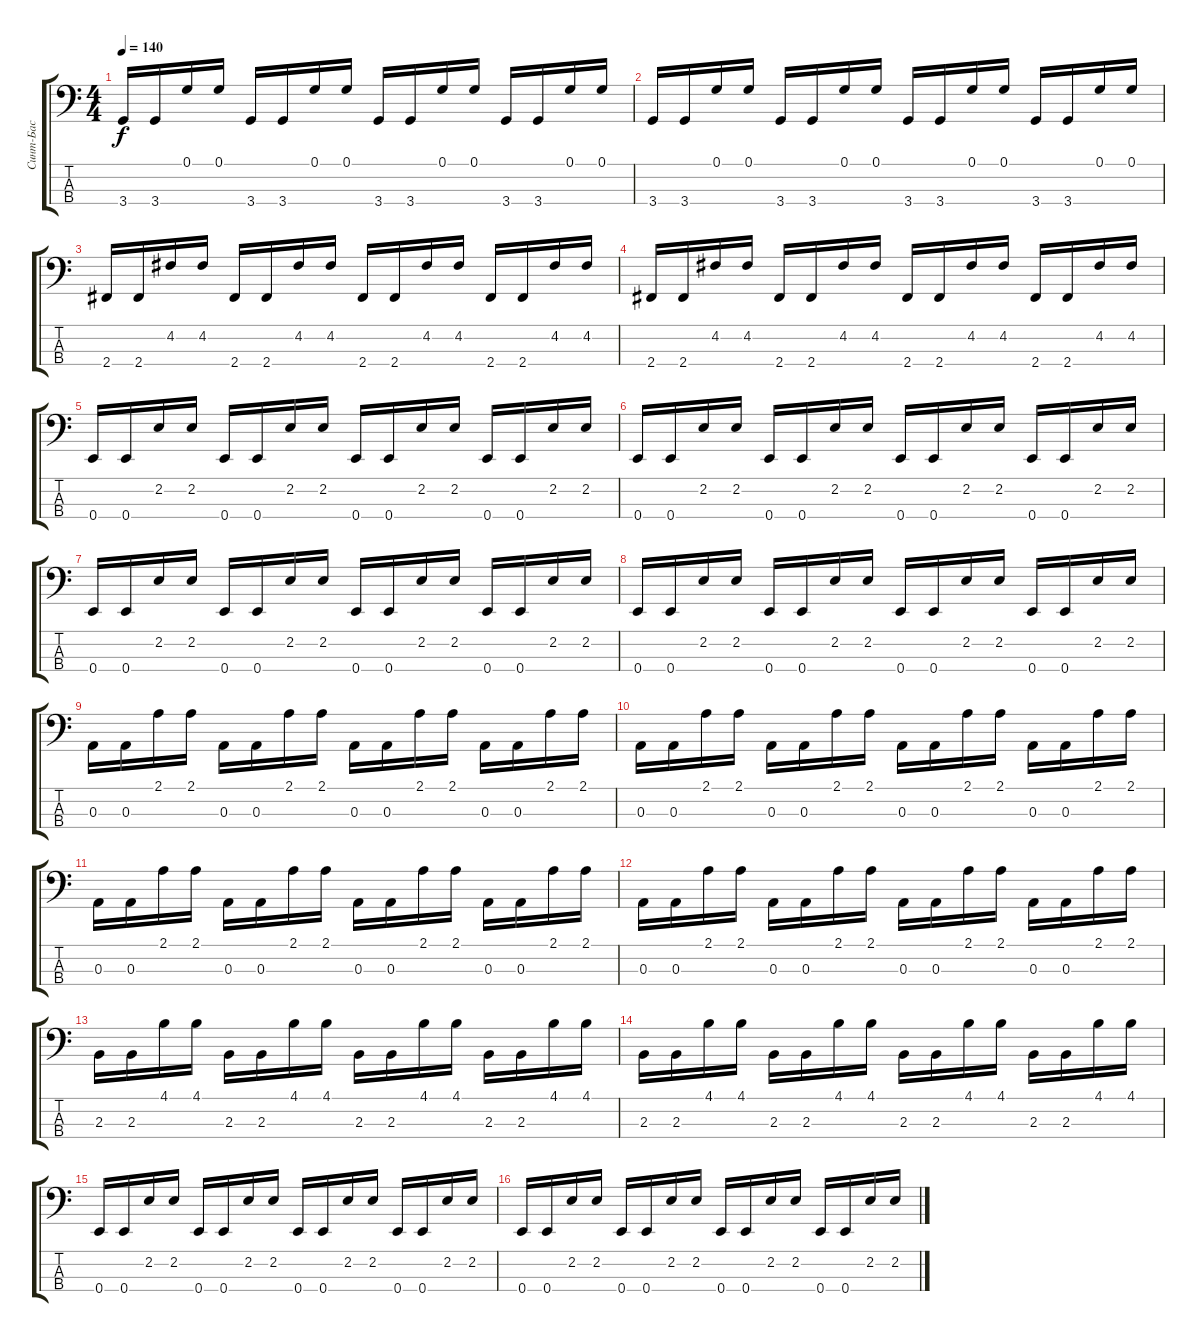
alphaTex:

\track ("Синт-Бас" "Синт-Бас") {instrument electricbassfinger}
\staff {score tabs}
\tuning (G2 D2 A1 E1) {hide}
\ts (4 4)
\tempo 140
\clef f4
\ks c
3.4.16{dy f} 3.4.16 0.1.16 0.1.16 3.4.16 3.4.16 0.1.16 0.1.16 3.4.16 3.4.16 0.1.16 0.1.16 3.4.16 3.4.16 0.1.16 0.1.16 |
3.4.16 3.4.16 0.1.16 0.1.16 3.4.16 3.4.16 0.1.16 0.1.16 3.4.16 3.4.16 0.1.16 0.1.16 3.4.16 3.4.16 0.1.16 0.1.16 |
2.4.16 2.4.16 4.2.16 4.2.16 2.4.16 2.4.16 4.2.16 4.2.16 2.4.16 2.4.16 4.2.16 4.2.16 2.4.16 2.4.16 4.2.16 4.2.16 |
2.4.16 2.4.16 4.2.16 4.2.16 2.4.16 2.4.16 4.2.16 4.2.16 2.4.16 2.4.16 4.2.16 4.2.16 2.4.16 2.4.16 4.2.16 4.2.16 |
0.4.16 0.4.16 2.2.16 2.2.16 0.4.16 0.4.16 2.2.16 2.2.16 0.4.16 0.4.16 2.2.16 2.2.16 0.4.16 0.4.16 2.2.16 2.2.16 |
0.4.16 0.4.16 2.2.16 2.2.16 0.4.16 0.4.16 2.2.16 2.2.16 0.4.16 0.4.16 2.2.16 2.2.16 0.4.16 0.4.16 2.2.16 2.2.16 |
0.4.16 0.4.16 2.2.16 2.2.16 0.4.16 0.4.16 2.2.16 2.2.16 0.4.16 0.4.16 2.2.16 2.2.16 0.4.16 0.4.16 2.2.16 2.2.16 |
0.4.16 0.4.16 2.2.16 2.2.16 0.4.16 0.4.16 2.2.16 2.2.16 0.4.16 0.4.16 2.2.16 2.2.16 0.4.16 0.4.16 2.2.16 2.2.16 |
0.3.16 0.3.16 2.1.16 2.1.16 0.3.16 0.3.16 2.1.16 2.1.16 0.3.16 0.3.16 2.1.16 2.1.16 0.3.16 0.3.16 2.1.16 2.1.16 |
0.3.16 0.3.16 2.1.16 2.1.16 0.3.16 0.3.16 2.1.16 2.1.16 0.3.16 0.3.16 2.1.16 2.1.16 0.3.16 0.3.16 2.1.16 2.1.16 |
0.3.16 0.3.16 2.1.16 2.1.16 0.3.16 0.3.16 2.1.16 2.1.16 0.3.16 0.3.16 2.1.16 2.1.16 0.3.16 0.3.16 2.1.16 2.1.16 |
0.3.16 0.3.16 2.1.16 2.1.16 0.3.16 0.3.16 2.1.16 2.1.16 0.3.16 0.3.16 2.1.16 2.1.16 0.3.16 0.3.16 2.1.16 2.1.16 |
2.3.16 2.3.16 4.1.16 4.1.16 2.3.16 2.3.16 4.1.16 4.1.16 2.3.16 2.3.16 4.1.16 4.1.16 2.3.16 2.3.16 4.1.16 4.1.16 |
2.3.16 2.3.16 4.1.16 4.1.16 2.3.16 2.3.16 4.1.16 4.1.16 2.3.16 2.3.16 4.1.16 4.1.16 2.3.16 2.3.16 4.1.16 4.1.16 |
0.4.16 0.4.16 2.2.16 2.2.16 0.4.16 0.4.16 2.2.16 2.2.16 0.4.16 0.4.16 2.2.16 2.2.16 0.4.16 0.4.16 2.2.16 2.2.16 |
0.4.16 0.4.16 2.2.16 2.2.16 0.4.16 0.4.16 2.2.16 2.2.16 0.4.16 0.4.16 2.2.16 2.2.16 0.4.16 0.4.16 2.2.16 2.2.16
